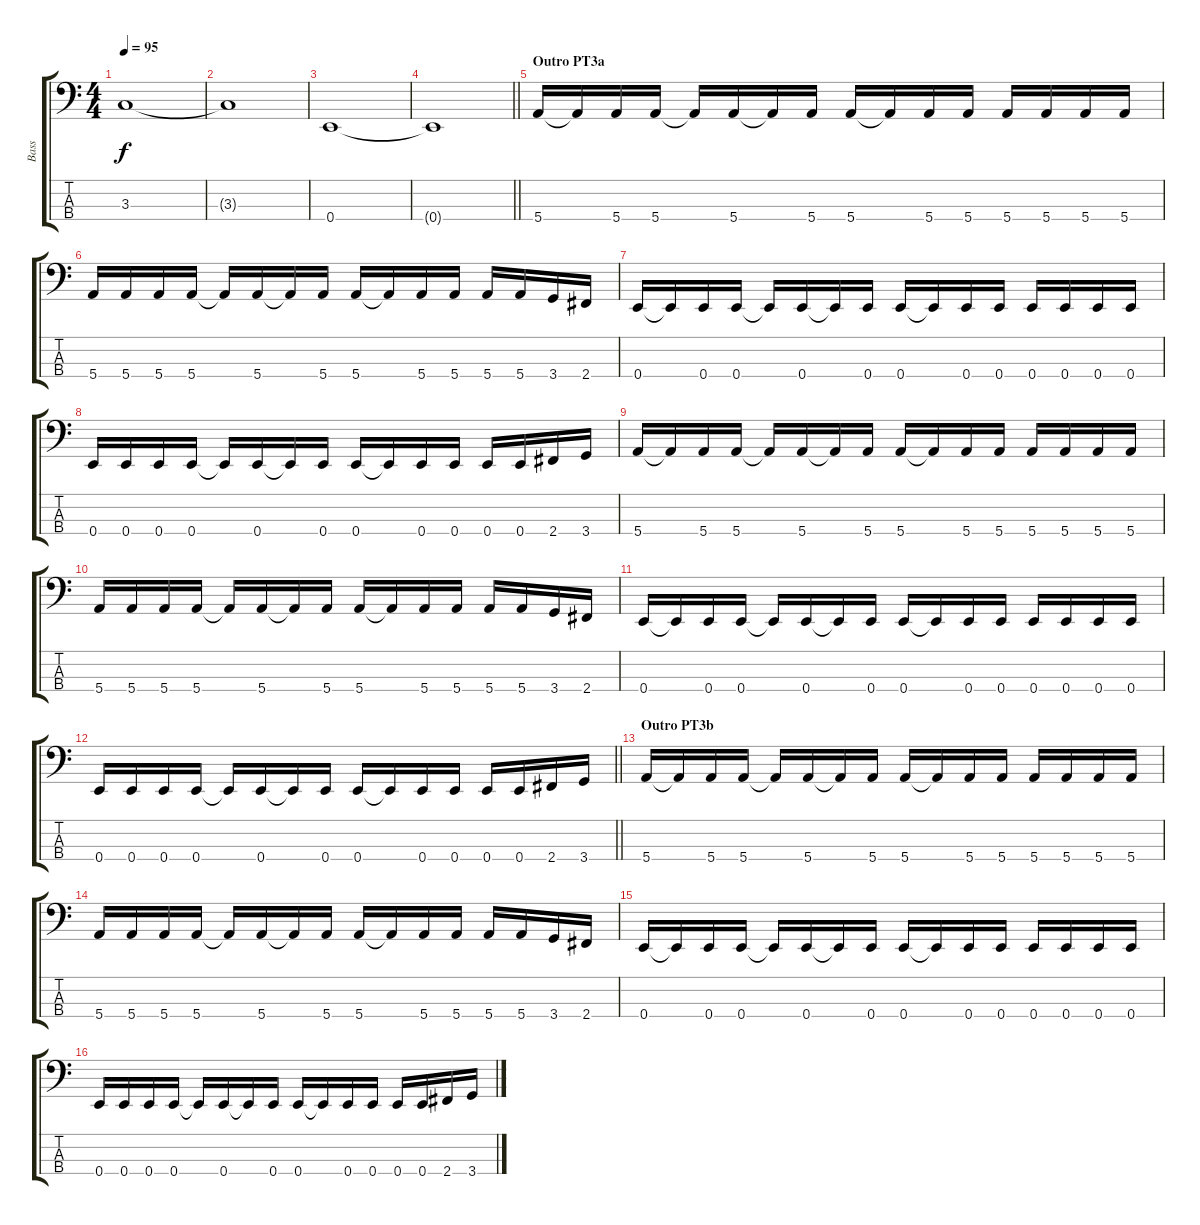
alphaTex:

\track ("Bass" "Bass") {instrument electricbasspick}
\staff {score tabs}
\tuning (G2 D2 A1 E1) {hide}
\ts (4 4)
\tempo 95
\clef f4
\ks c
3.3.1{dy f} |
3.3{t}.1 |
0.4.1 |
\barLineRight lightlight
0.4{t}.1 |
\section ("" "Outro PT3a")
5.4.16 5.4{t}.16 5.4.16 5.4.16 5.4{t}.16 5.4.16 5.4{t}.16 5.4.16 5.4.16 5.4{t}.16 5.4.16 5.4.16 5.4.16 5.4.16 5.4.16 5.4.16 |
5.4.16 5.4.16 5.4.16 5.4.16 5.4{t}.16 5.4.16 5.4{t}.16 5.4.16 5.4.16 5.4{t}.16 5.4.16 5.4.16 5.4.16 5.4.16 3.4.16 2.4.16 |
0.4.16 0.4{t}.16 0.4.16 0.4.16 0.4{t}.16 0.4.16 0.4{t}.16 0.4.16 0.4.16 0.4{t}.16 0.4.16 0.4.16 0.4.16 0.4.16 0.4.16 0.4.16 |
0.4.16 0.4.16 0.4.16 0.4.16 0.4{t}.16 0.4.16 0.4{t}.16 0.4.16 0.4.16 0.4{t}.16 0.4.16 0.4.16 0.4.16 0.4.16 2.4.16 3.4.16 |
5.4.16 5.4{t}.16 5.4.16 5.4.16 5.4{t}.16 5.4.16 5.4{t}.16 5.4.16 5.4.16 5.4{t}.16 5.4.16 5.4.16 5.4.16 5.4.16 5.4.16 5.4.16 |
5.4.16 5.4.16 5.4.16 5.4.16 5.4{t}.16 5.4.16 5.4{t}.16 5.4.16 5.4.16 5.4{t}.16 5.4.16 5.4.16 5.4.16 5.4.16 3.4.16 2.4.16 |
0.4.16 0.4{t}.16 0.4.16 0.4.16 0.4{t}.16 0.4.16 0.4{t}.16 0.4.16 0.4.16 0.4{t}.16 0.4.16 0.4.16 0.4.16 0.4.16 0.4.16 0.4.16 |
\barLineRight lightlight
0.4.16 0.4.16 0.4.16 0.4.16 0.4{t}.16 0.4.16 0.4{t}.16 0.4.16 0.4.16 0.4{t}.16 0.4.16 0.4.16 0.4.16 0.4.16 2.4.16 3.4.16 |
\section ("" "Outro PT3b")
5.4.16 5.4{t}.16 5.4.16 5.4.16 5.4{t}.16 5.4.16 5.4{t}.16 5.4.16 5.4.16 5.4{t}.16 5.4.16 5.4.16 5.4.16 5.4.16 5.4.16 5.4.16 |
5.4.16 5.4.16 5.4.16 5.4.16 5.4{t}.16 5.4.16 5.4{t}.16 5.4.16 5.4.16 5.4{t}.16 5.4.16 5.4.16 5.4.16 5.4.16 3.4.16 2.4.16 |
0.4.16 0.4{t}.16 0.4.16 0.4.16 0.4{t}.16 0.4.16 0.4{t}.16 0.4.16 0.4.16 0.4{t}.16 0.4.16 0.4.16 0.4.16 0.4.16 0.4.16 0.4.16 |
0.4.16 0.4.16 0.4.16 0.4.16 0.4{t}.16 0.4.16 0.4{t}.16 0.4.16 0.4.16 0.4{t}.16 0.4.16 0.4.16 0.4.16 0.4.16 2.4.16 3.4.16
